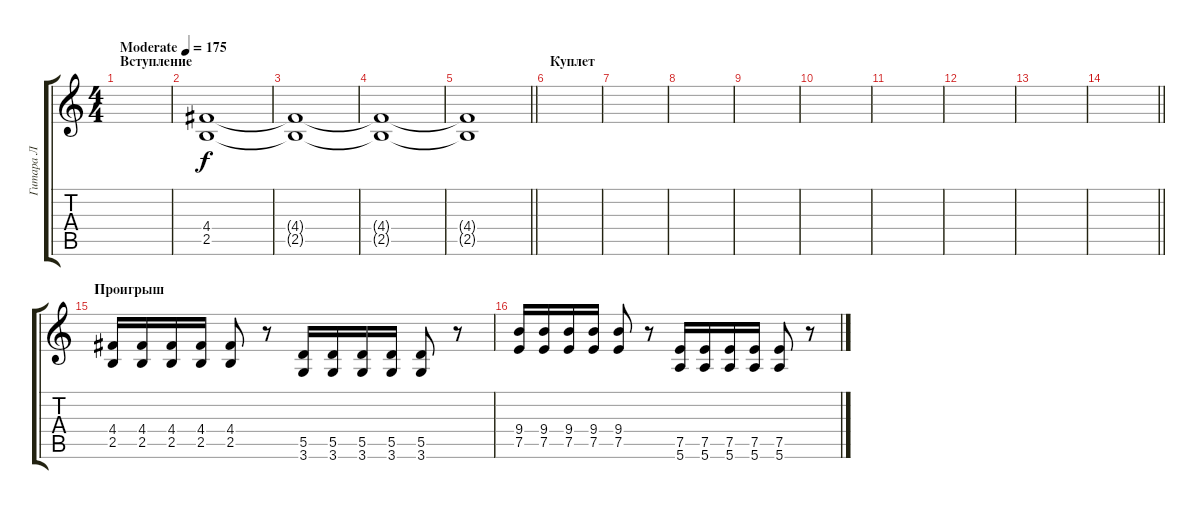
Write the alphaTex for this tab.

\track ("Гитара Л" "Гитара Л") {instrument overdrivenguitar}
\staff {score tabs}
\tuning (E4 B3 G3 D3 A2 E2) {hide}
\ts (4 4)
\section ("" "Вступление")
\tempo (175 "Moderate")
\clef g2
\ks c
|
(4.4 2.5).1{volume 0} |
(4.4{t} 2.5{t}).1 |
(4.4{t} 2.5{t}).1 |
\barLineRight lightlight
(4.4{t} 2.5{t}).1 |
\section ("" "Куплет")
|
|
|
|
|
|
|
|
\barLineRight lightlight
|
\section ("" "Проигрыш")
(4.4 2.5).16{volume 13} (4.4 2.5).16 (4.4 2.5).16 (4.4 2.5).16 (4.4 2.5).8 r.8 (5.5 3.6).16 (5.5 3.6).16 (5.5 3.6).16 (5.5 3.6).16 (5.5 3.6).8 r.8 |
(9.4 7.5).16 (9.4 7.5).16 (9.4 7.5).16 (9.4 7.5).16 (9.4 7.5).8 r.8 (7.5 5.6).16 (7.5 5.6).16 (7.5 5.6).16 (7.5 5.6).16 (7.5 5.6).8 r.8
